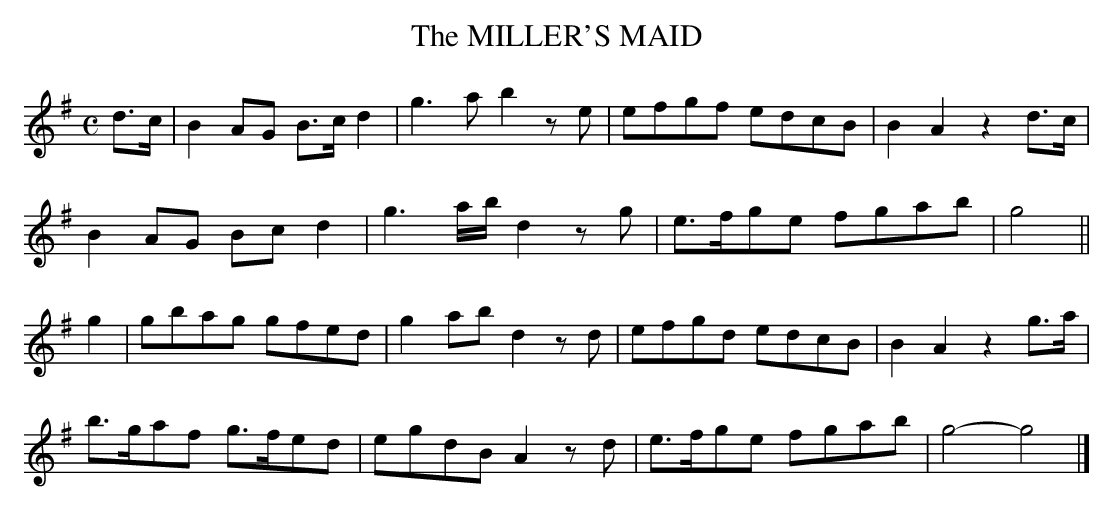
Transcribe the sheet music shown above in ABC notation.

X:1
T:MILLER'S MAID, The
Y:"moderate"
M:C
L:1/8
K:G
d>c|B2AG B>c d2|g3a b2ze|efgf edcB|B2A2z2d>c|
B2AG Bc d2|g3a/b/ d2zg|e>fge fgab|g4||
g2|gbag gfed|g2ab d2zd|efgd edcB|B2A2z2g>a|
b>gaf g>fed|egdB A2zd|e>fge fgab|g4-g4|]
